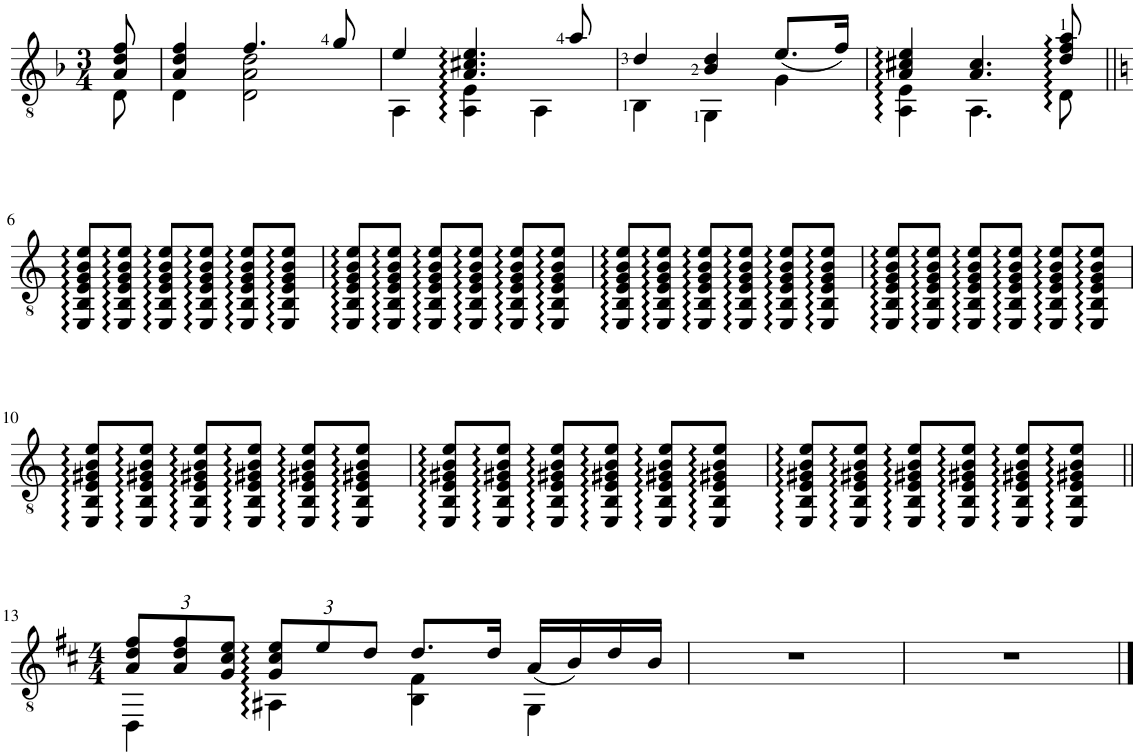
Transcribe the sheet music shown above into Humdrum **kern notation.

**kern
*part1
*staff1
*I"Classical Guitar
*I'Guit.
*clefGv2
*k[b-]
*M3/4
=1
*^
8A/ 8d/ 8f/	8D\
=2	=2
4A/ 4d/ 4f/	4D\
4.f/	2D\ 2A\ 2d\
8g/	.
=3	=3
4e/	4AA\
4.A/:: 4.c#X/:: 4.e/::	4AA\ 4E\
.	4AA\
8a/	.
=4	=4
4d/	4BB-\
4B-/ 4d/	4GG\
(<8.e/L	4G\
16f/Jk)	.
=5	=5
4A/:: 4c#X/:: 4e/::	4AA\ 4E\
4.A/ 4.c#/	4.AA\
8d/:: 8f/:: 8a/::	8D\
*v	*v
!!LO:LB:g=z
=6||
*k[]
8EE/:: 8BB/:: 8E/:: 8G/:: 8B/:: 8e/::L
8EE/:: 8BB/:: 8E/:: 8G/:: 8B/:: 8e/::J
8EE/:: 8BB/:: 8E/:: 8G/:: 8B/:: 8e/::L
8EE/:: 8BB/:: 8E/:: 8G/:: 8B/:: 8e/::J
8EE/:: 8BB/:: 8E/:: 8G/:: 8B/:: 8e/::L
8EE/:: 8BB/:: 8E/:: 8G/:: 8B/:: 8e/::J
=7
8EE/:: 8BB/:: 8E/:: 8G/:: 8B/:: 8e/::L
8EE/:: 8BB/:: 8E/:: 8G/:: 8B/:: 8e/::J
8EE/:: 8BB/:: 8E/:: 8G/:: 8B/:: 8e/::L
8EE/:: 8BB/:: 8E/:: 8G/:: 8B/:: 8e/::J
8EE/:: 8BB/:: 8E/:: 8G/:: 8B/:: 8e/::L
8EE/:: 8BB/:: 8E/:: 8G/:: 8B/:: 8e/::J
=8
8EE/:: 8BB/:: 8E/:: 8G/:: 8B/:: 8e/::L
8EE/:: 8BB/:: 8E/:: 8G/:: 8B/:: 8e/::J
8EE/:: 8BB/:: 8E/:: 8G/:: 8B/:: 8e/::L
8EE/:: 8BB/:: 8E/:: 8G/:: 8B/:: 8e/::J
8EE/:: 8BB/:: 8E/:: 8G/:: 8B/:: 8e/::L
8EE/:: 8BB/:: 8E/:: 8G/:: 8B/:: 8e/::J
=9
8EE/:: 8BB/:: 8E/:: 8G/:: 8B/:: 8e/::L
8EE/:: 8BB/:: 8E/:: 8G/:: 8B/:: 8e/::J
8EE/:: 8BB/:: 8E/:: 8G/:: 8B/:: 8e/::L
8EE/:: 8BB/:: 8E/:: 8G/:: 8B/:: 8e/::J
8EE/:: 8BB/:: 8E/:: 8G/:: 8B/:: 8e/::L
8EE/:: 8BB/:: 8E/:: 8G/:: 8B/:: 8e/::J
!!LO:LB:g=z
=10
8EE/:: 8BB/:: 8E/:: 8G#X/:: 8B/:: 8e/::L
8EE/:: 8BB/:: 8E/:: 8G#X/:: 8B/:: 8e/::J
8EE/:: 8BB/:: 8E/:: 8G#X/:: 8B/:: 8e/::L
8EE/:: 8BB/:: 8E/:: 8G#X/:: 8B/:: 8e/::J
8EE/:: 8BB/:: 8E/:: 8G#X/:: 8B/:: 8e/::L
8EE/:: 8BB/:: 8E/:: 8G#X/:: 8B/:: 8e/::J
=11
8EE/:: 8BB/:: 8E/:: 8G#X/:: 8B/:: 8e/::L
8EE/:: 8BB/:: 8E/:: 8G#X/:: 8B/:: 8e/::J
8EE/:: 8BB/:: 8E/:: 8G#X/:: 8B/:: 8e/::L
8EE/:: 8BB/:: 8E/:: 8G#X/:: 8B/:: 8e/::J
8EE/:: 8BB/:: 8E/:: 8G#X/:: 8B/:: 8e/::L
8EE/:: 8BB/:: 8E/:: 8G#X/:: 8B/:: 8e/::J
=12
8EE/:: 8BB/:: 8E/:: 8G#X/:: 8B/:: 8e/::L
8EE/:: 8BB/:: 8E/:: 8G#X/:: 8B/:: 8e/::J
8EE/:: 8BB/:: 8E/:: 8G#X/:: 8B/:: 8e/::L
8EE/:: 8BB/:: 8E/:: 8G#X/:: 8B/:: 8e/::J
8EE/:: 8BB/:: 8E/:: 8G#X/:: 8B/:: 8e/::L
8EE/:: 8BB/:: 8E/:: 8G#X/:: 8B/:: 8e/::J
!!LO:LB:g=z
=13||
*k[f#c#]
*M4/4
*Xbrackettup
*^
12A/ 12d/ 12f#/L	4DD\
12A/ 12d/ 12f#/	.
12G/ 12c#/ 12e/J	.
12G/:: 12c#/:: 12e/::L	4AA#X\
12e/	.
12d/J	.
8.d/L	4BB\ 4F#\
16d/Jk	.
(<16A/LL	4GG\
16B/)	.
16d/	.
16B/JJ	.
*v	*v
=14
1r
=15
1r
==
*-
